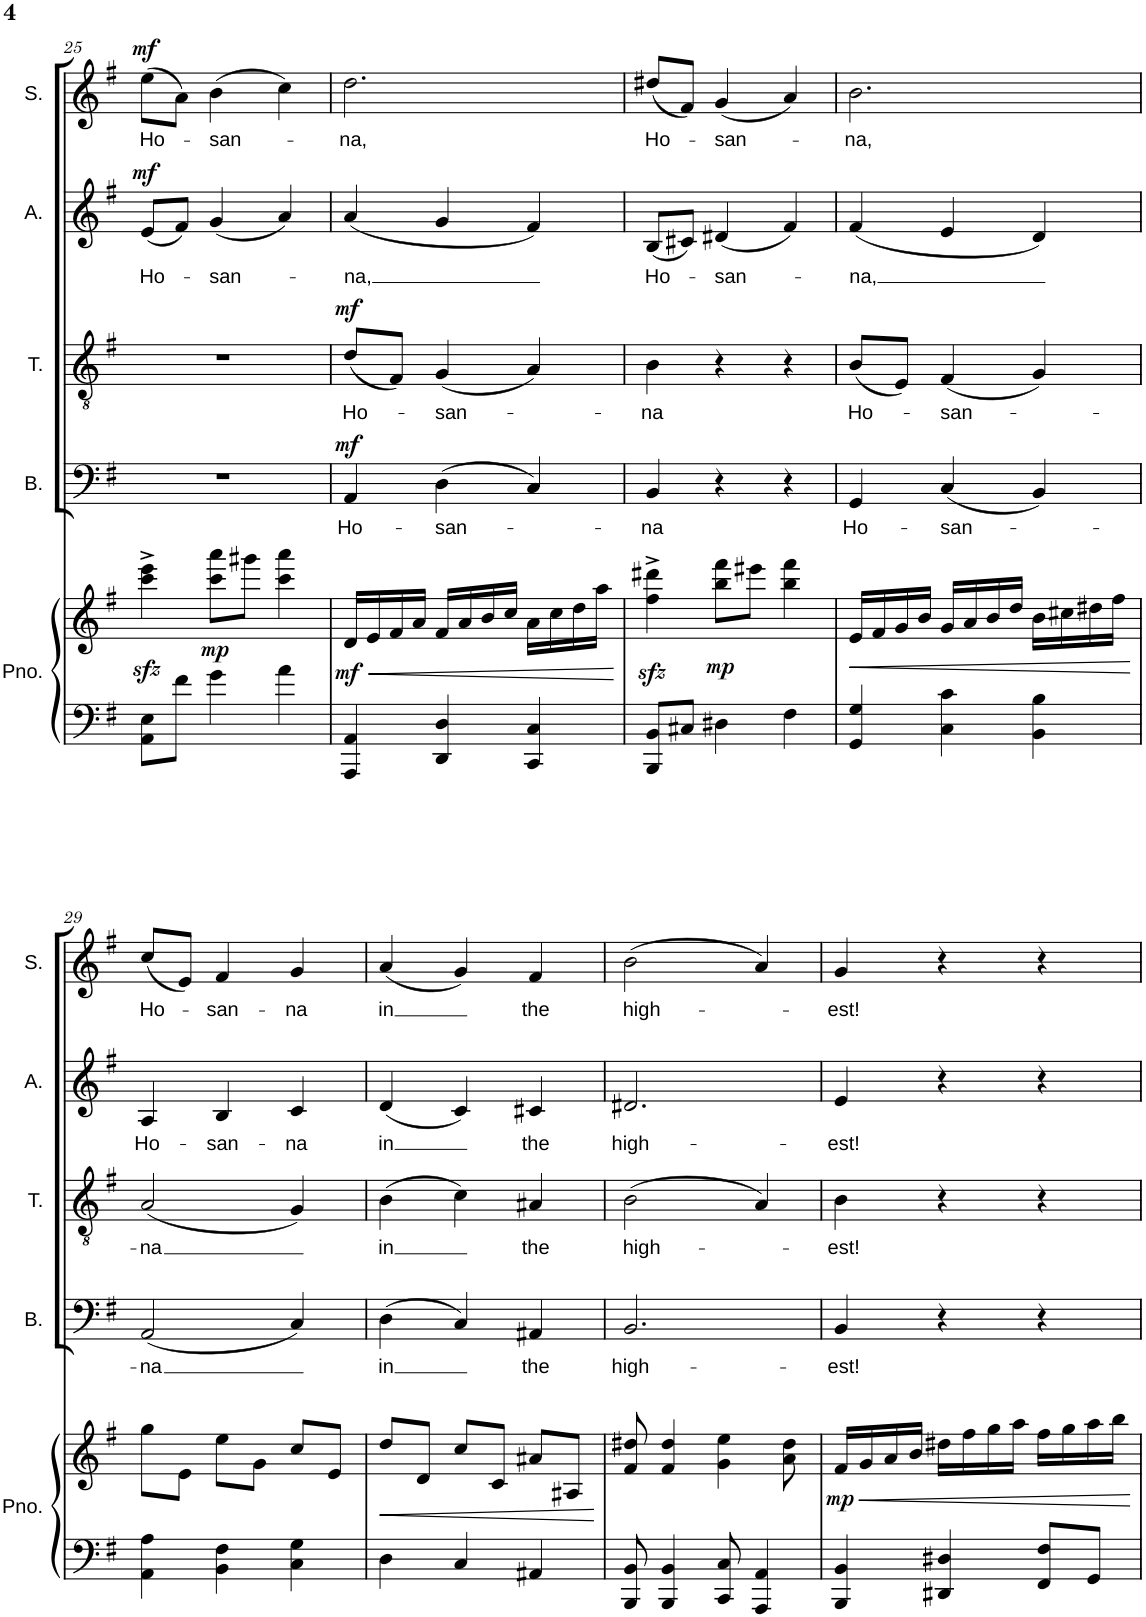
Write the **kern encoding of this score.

**kern	**kern	**dynam	**kern	**text	**dynam	**kern	**text	**dynam	**kern	**text	**dynam	**kern	**text	**dynam
*part5	*part5	*part5	*part4	*part4	*part4	*part3	*part3	*part3	*part2	*part2	*part2	*part1	*part1	*part1
*staff6	*staff5	*staff5/6	*staff4	*staff4	*staff4	*staff3	*staff3	*staff3	*staff2	*staff2	*staff2	*staff1	*staff1	*staff1
*I"Piano	*	*	*I"Bass	*	*	*I"Tenor	*	*	*I"Alto	*	*	*I"Soprano	*	*
*I'Pno.	*	*	*I'B.	*	*	*I'T.	*	*	*I'A.	*	*	*I'S.	*	*
!!LO:PB:g=z
*clefF4	*clefG2	*	*clefF4	*	*	*clefGv2	*	*	*clefG2	*	*	*clefG2	*	*
*k[f#]	*k[f#]	*	*k[f#]	*	*	*k[f#]	*	*	*k[f#]	*	*	*k[f#]	*	*
*M3/4	*M3/4	*	*M3/4	*	*	*M3/4	*	*	*M3/4	*	*	*M3/4	*	*
=25	=25	=25	=25	=25	=25	=25	=25	=25	=25	=25	=25	=25	=25	=25
!	!	!	!	!	!	!	!	!	!	!LO:LY:b	!LO:DY:a	!	!LO:LY:b	!LO:DY:a
8AA\ 8E\L	4ccc\zz<^ 4eee\zz<^	.	2.r	.	.	2.r	.	.	(8e/L	Ho-	mf	(8ee\L	Ho-	mf
8f#\J	.	.	.	.	.	.	.	.	8f#/J)	.	.	8a\J)	.	.
!	!	!LO:DY:b	!	!	!	!	!	!	!	!LO:LY:b	!	!	!LO:LY:b	!
4g\	8ccc\ 8aaa\L	mp	.	.	.	.	.	.	(4g/	-san-	.	(4b\	-san-	.
.	8ggg#X\J	.	.	.	.	.	.	.	.	.	.	.	.	.
4a\	4ccc\ 4aaa\	.	.	.	.	.	.	.	4a/)	.	.	4cc\)	.	.
=26	=26	=26	=26	=26	=26	=26	=26	=26	=26	=26	=26	=26	=26	=26
!	!	!LO:HP:b	!	!LO:LY:b	!	!	!LO:LY:b	!	!	!LO:LY:b	!	!	!LO:LY:b	!
!	!	!LO:DY:n=1:b	!	!	!LO:DY:a	!	!	!LO:DY:a	!	!	!	!	!	!
4AAA/ 4AA/	16d/LL	< mf	4AA/	Ho-	mf	(8d/L	Ho-	mf	(4a/	-na,	.	2.dd\	-na,	.
.	16e/	.	.	.	.	.	.	.	.	.	.	.	.	.
.	16f#/	.	.	.	.	8F#/J)	.	.	.	.	.	.	.	.
.	16a/JJ	.	.	.	.	.	.	.	.	.	.	.	.	.
!	!	!	!	!LO:LY:b	!	!	!LO:LY:b	!	!	!	!	!	!	!
4DD/ 4D/	16f#/LL	.	(4D\	-san-	.	(4G/	-san-	.	4g/	.	.	.	.	.
.	16a/	.	.	.	.	.	.	.	.	.	.	.	.	.
.	16b/	.	.	.	.	.	.	.	.	.	.	.	.	.
.	16cc/JJ	.	.	.	.	.	.	.	.	.	.	.	.	.
4CC/ 4C/	16a\LL	.	4C/)	.	.	4A/)	.	.	4f#/)	.	.	.	.	.
.	16cc\	.	.	.	.	.	.	.	.	.	.	.	.	.
.	16dd\	.	.	.	.	.	.	.	.	.	.	.	.	.
.	16aa\JJ	.	.	.	.	.	.	.	.	.	.	.	.	.
.	.	[	.	.	.	.	.	.	.	.	.	.	.	.
=27	=27	=27	=27	=27	=27	=27	=27	=27	=27	=27	=27	=27	=27	=27
!	!	!	!	!LO:LY:b	!	!	!LO:LY:b	!	!	!LO:LY:b	!	!	!LO:LY:b	!
8BBB/ 8BB/L	4ff#\zz<^ 4ddd#X\zz<^	.	4BB/	-na	.	4B\	-na	.	(8B/L	Ho-	.	(8dd#X/L	Ho-	.
8C#X/J	.	.	.	.	.	.	.	.	8c#X/J)	.	.	8f#/J)	.	.
!	!	!LO:DY:b	!	!	!	!	!	!	!	!LO:LY:b	!	!	!LO:LY:b	!
4D#X\	8bb\ 8fff#\L	mp	4r	.	.	4r	.	.	(4d#X/	-san-	.	(4g/	-san-	.
.	8eee#X\J	.	.	.	.	.	.	.	.	.	.	.	.	.
4F#\	4bb\ 4fff#\	.	4r	.	.	4r	.	.	4f#/)	.	.	4a/)	.	.
=28	=28	=28	=28	=28	=28	=28	=28	=28	=28	=28	=28	=28	=28	=28
!	!	!LO:HP:b	!	!LO:LY:b	!	!	!LO:LY:b	!	!	!LO:LY:b	!	!	!LO:LY:b	!
4GG/ 4G/	16e/LL	<	4GG/	Ho-	.	(8B/L	Ho-	.	(4f#/	-na,	.	2.b\	-na,	.
.	16f#/	.	.	.	.	.	.	.	.	.	.	.	.	.
.	16g/	.	.	.	.	8E/J)	.	.	.	.	.	.	.	.
.	16b/JJ	.	.	.	.	.	.	.	.	.	.	.	.	.
!	!	!	!	!LO:LY:b	!	!	!LO:LY:b	!	!	!	!	!	!	!
4C\ 4c\	16g/LL	.	(4C/	-san-	.	(4F#/	-san-	.	4e/	.	.	.	.	.
.	16a/	.	.	.	.	.	.	.	.	.	.	.	.	.
.	16b/	.	.	.	.	.	.	.	.	.	.	.	.	.
.	16dd/JJ	.	.	.	.	.	.	.	.	.	.	.	.	.
4BB\ 4B\	16b\LL	.	4BB/)	.	.	4G/)	.	.	4d/)	.	.	.	.	.
.	16cc#X\	.	.	.	.	.	.	.	.	.	.	.	.	.
.	16dd#X\	.	.	.	.	.	.	.	.	.	.	.	.	.
.	16ff#\JJ	.	.	.	.	.	.	.	.	.	.	.	.	.
.	.	[	.	.	.	.	.	.	.	.	.	.	.	.
!!LO:LB:g=z
=29	=29	=29	=29	=29	=29	=29	=29	=29	=29	=29	=29	=29	=29	=29
!	!	!	!	!LO:LY:b	!	!	!LO:LY:b	!	!	!LO:LY:b	!	!	!LO:LY:b	!
4AA\ 4A\	8gg\L	.	(2AA/	-na	.	(2A/	-na	.	4A/	Ho-	.	(8cc/L	Ho-	.
.	8e\J	.	.	.	.	.	.	.	.	.	.	8e/J)	.	.
!	!	!	!	!	!	!	!	!	!	!LO:LY:b	!	!	!LO:LY:b	!
4BB\ 4F#\	8ee\L	.	.	.	.	.	.	.	4B/	-san-	.	4f#/	-san-	.
.	8g\J	.	.	.	.	.	.	.	.	.	.	.	.	.
!	!	!	!	!	!	!	!	!	!	!LO:LY:b	!	!	!LO:LY:b	!
4C\ 4G\	8cc/L	.	4C/)	.	.	4G/)	.	.	4c/	-na	.	4g/	-na	.
.	8e/J	.	.	.	.	.	.	.	.	.	.	.	.	.
=30	=30	=30	=30	=30	=30	=30	=30	=30	=30	=30	=30	=30	=30	=30
!	!	!LO:HP:b	!	!LO:LY:b	!	!	!LO:LY:b	!	!	!LO:LY:b	!	!	!LO:LY:b	!
4D\	8dd/L	<	(4D\	in	.	(4B\	in	.	(4d/	in	.	(4a/	in	.
.	8d/J	.	.	.	.	.	.	.	.	.	.	.	.	.
4C/	8cc/L	.	4C/)	.	.	4c\)	.	.	4c/)	.	.	4g/)	.	.
.	8c/J	.	.	.	.	.	.	.	.	.	.	.	.	.
!	!	!	!	!LO:LY:b	!	!	!LO:LY:b	!	!	!LO:LY:b	!	!	!LO:LY:b	!
4AA#X/	8a#X/L	.	4AA#X/	the	.	4A#X/	the	.	4c#X/	the	.	4f#/	the	.
.	8A#X/J	.	.	.	.	.	.	.	.	.	.	.	.	.
.	.	[	.	.	.	.	.	.	.	.	.	.	.	.
=31	=31	=31	=31	=31	=31	=31	=31	=31	=31	=31	=31	=31	=31	=31
!	!	!	!	!LO:LY:b	!	!	!LO:LY:b	!	!	!LO:LY:b	!	!	!LO:LY:b	!
8BBB/ 8BB/	8f#/ 8dd#X/	.	2.BB/	high-	.	(2B\	high-	.	2.d#X/	high-	.	(2b\	high-	.
4BBB/ 4BB/	4f#/ 4dd#/	.	.	.	.	.	.	.	.	.	.	.	.	.
8CC/ 8C/	4g\ 4ee\	.	.	.	.	.	.	.	.	.	.	.	.	.
4AAA/ 4AA/	.	.	.	.	.	4A/)	.	.	.	.	.	4a/)	.	.
.	8a\ 8dd#\	.	.	.	.	.	.	.	.	.	.	.	.	.
=32	=32	=32	=32	=32	=32	=32	=32	=32	=32	=32	=32	=32	=32	=32
!	!	!LO:HP:b	!	!LO:LY:b	!	!	!LO:LY:b	!	!	!LO:LY:b	!	!	!LO:LY:b	!
!	!	!LO:DY:n=1:b	!	!	!	!	!	!	!	!	!	!	!	!
4BBB/ 4BB/	16f#/LL	< mp	4BB/	est!	.	4B\	-est!	.	4e/	-est!	.	4g/	-est!	.
.	16g/	.	.	.	.	.	.	.	.	.	.	.	.	.
.	16a/	.	.	.	.	.	.	.	.	.	.	.	.	.
.	16b/JJ	.	.	.	.	.	.	.	.	.	.	.	.	.
4DD#X/ 4D#X/	16dd#X\LL	.	4r	.	.	4r	.	.	4r	.	.	4r	.	.
.	16ff#\	.	.	.	.	.	.	.	.	.	.	.	.	.
.	16gg\	.	.	.	.	.	.	.	.	.	.	.	.	.
.	16aa\JJ	.	.	.	.	.	.	.	.	.	.	.	.	.
8FF#/ 8F#/L	16ff#\LL	.	4r	.	.	4r	.	.	4r	.	.	4r	.	.
.	16gg\	.	.	.	.	.	.	.	.	.	.	.	.	.
8GG/J	16aa\	.	.	.	.	.	.	.	.	.	.	.	.	.
.	16bb\JJ	.	.	.	.	.	.	.	.	.	.	.	.	.
.	.	[	.	.	.	.	.	.	.	.	.	.	.	.
=	=	=	=	=	=	=	=	=	=	=	=	=	=	=
*-	*-	*-	*-	*-	*-	*-	*-	*-	*-	*-	*-	*-	*-	*-
